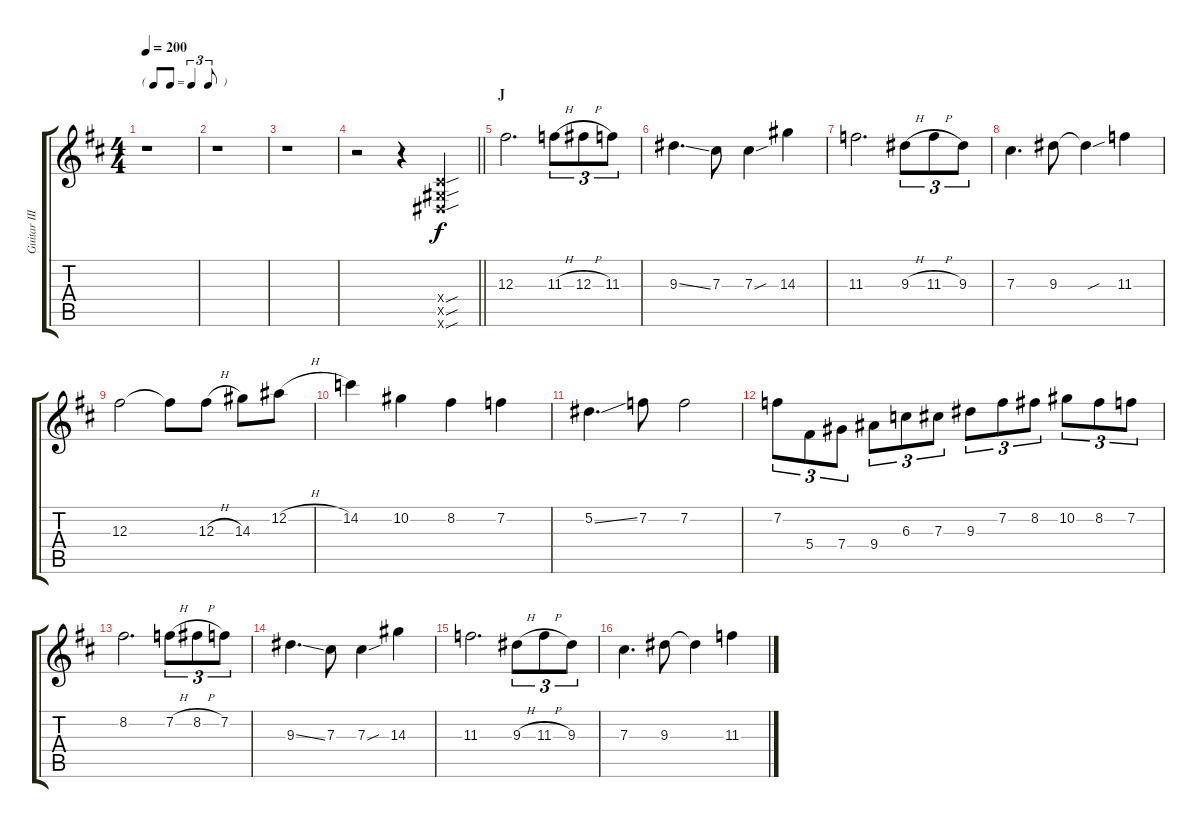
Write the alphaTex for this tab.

\track ("Guitar III(Sakito)" "Guitar III") {instrument distortionguitar}
\staff {score tabs}
\tuning (Eb4 Bb3 Gb3 Db3 Ab2 Eb2) {hide}
\ts (4 4)
\tf triplet8th
\tempo 200
\clef g2
\ks d
r.1{dy f} |
r.1 |
r.1 |
\barLineRight lightlight
r.2 r.4 (0.4{sou x} 0.5{sou x} 0.6{sou x}).4 |
\section ("" "J")
12.3.2{d} 11.3{h}.8{tu (3 2)} 12.3{h}.8{tu (3 2)} 11.3.8{tu (3 2)} |
9.3{ss}.4{d} 7.3.8 7.3{sou}.4 14.3.4 |
11.3.2{d} 9.3{h}.8{tu (3 2)} 11.3{h}.8{tu (3 2)} 9.3.8{tu (3 2)} |
7.3.4{d} 9.3.8 9.3{sou t}.4 11.3.4 |
12.3.2 12.3{t}.8 12.3{h}.8 14.3.8 12.2{h}.8 |
14.2.4 10.2.4 8.2.4 7.2.4 |
5.2{ss}.4{d} 7.2.8 7.2.2 |
7.2.8{tu (3 2)} 5.4.8{tu (3 2)} 7.4.8{tu (3 2)} 9.4.8{tu (3 2)} 6.3.8{tu (3 2)} 7.3.8{tu (3 2)} 9.3.8{tu (3 2)} 7.2.8{tu (3 2)} 8.2.8{tu (3 2)} 10.2.8{tu (3 2)} 8.2.8{tu (3 2)} 7.2.8{tu (3 2)} |
8.2.2{d} 7.2{h}.8{tu (3 2)} 8.2{h}.8{tu (3 2)} 7.2.8{tu (3 2)} |
9.3{ss}.4{d} 7.3.8 7.3{sou}.4 14.3.4 |
11.3.2{d} 9.3{h}.8{tu (3 2)} 11.3{h}.8{tu (3 2)} 9.3.8{tu (3 2)} |
7.3.4{d} 9.3.8 9.3{t}.4 11.3.4
